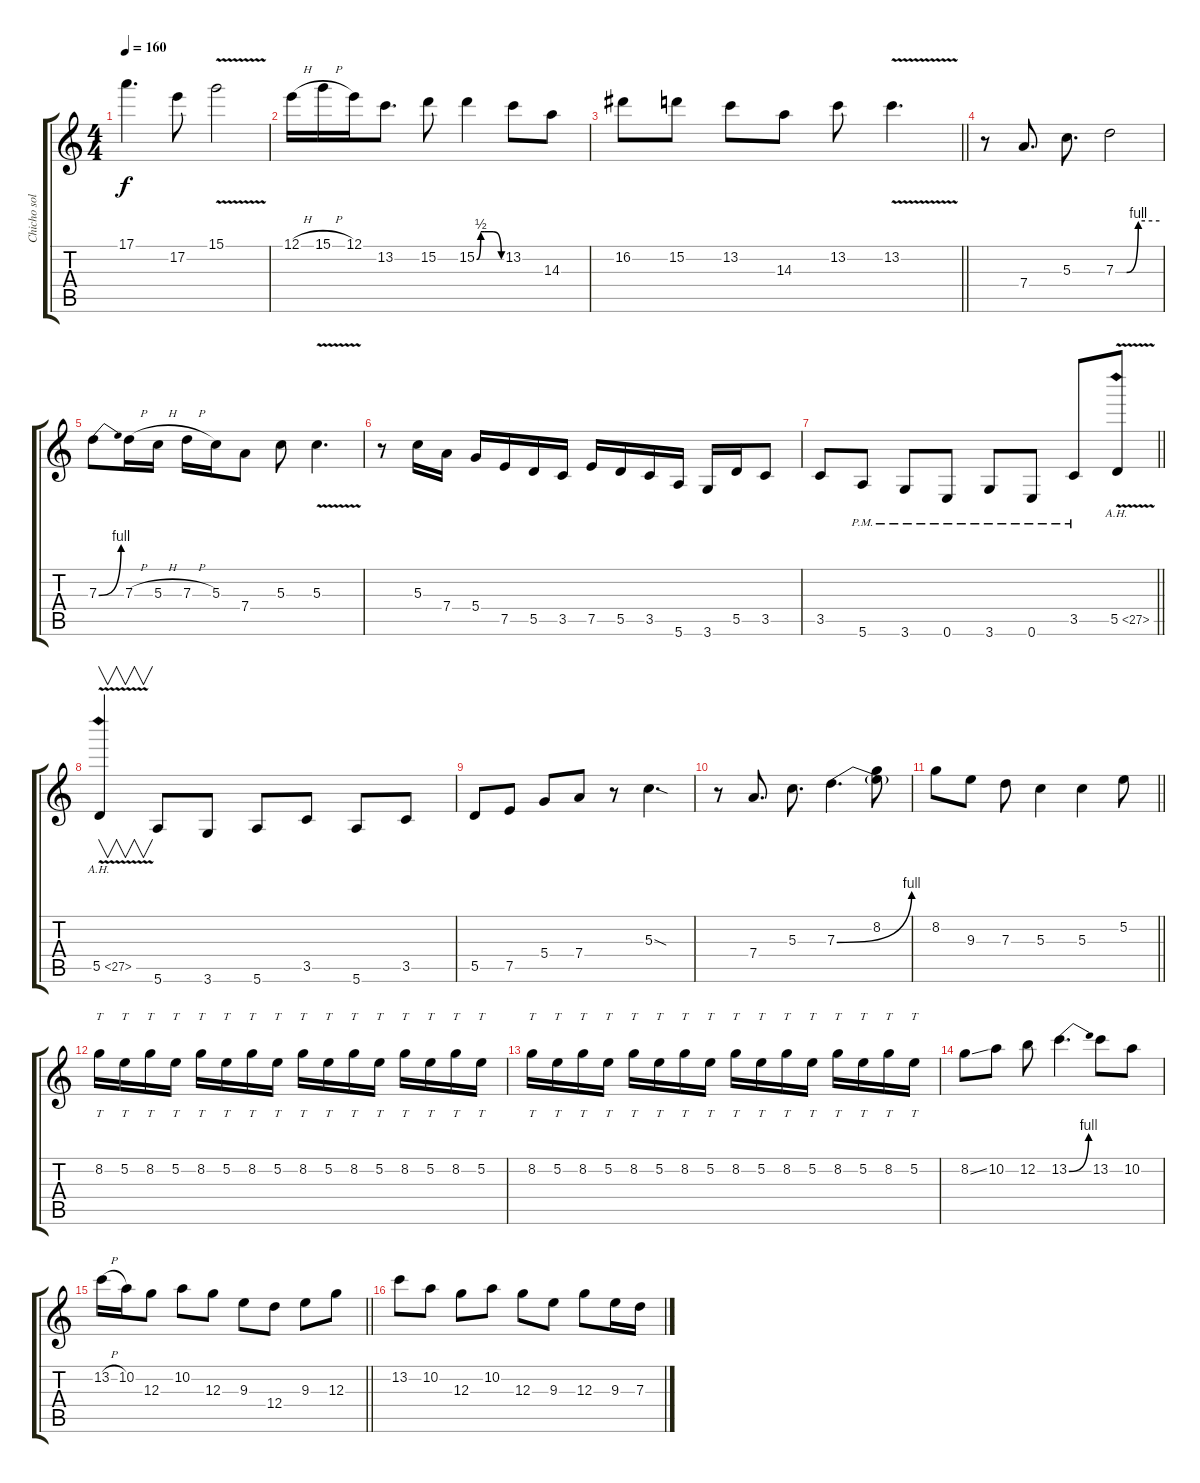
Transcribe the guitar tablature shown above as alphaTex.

\track ("Chicho solo" "Chicho sol") {instrument distortionguitar}
\staff {score tabs}
\tuning (E4 B3 G3 D3 A2 E2) {hide}
\ts (4 4)
\tempo 160
\clef g2
\ks c
17.1{t}.4{d dy f} 17.2.8 15.1{v}.2 |
12.1{h}.16 15.1{h}.16 12.1.16 13.2.8{d} 15.2.8 15.2{be (custom 0 0 10 2 20 2 30 2 40 2 60 0)}.4 13.2.8 14.3.8 |
\barLineRight lightlight
16.2.8 15.2.8 13.2.8 14.3.8 13.2.8 13.2{v}.4{d} |
r.8 7.4.8{d} 5.3.8{d} 7.3{be (custom 0 0 13 0 15 0 31 4 60 4)}.2 |
7.3{be (bend 0 0 60 4)}.8 7.3{h}.16 5.3{h}.16 7.3{h}.16 5.3.16 7.4.8 5.3.8 5.3{v}.4{d} |
r.8 5.3.16 7.4.16 5.4.16 7.5.16 5.5.16 3.5.16 7.5.16 5.5.16 3.5.16 5.6.16 3.6.16 5.5.16 3.5.8 |
\barLineRight lightlight
3.5.8 5.6{pm}.8 3.6{pm}.8 0.6{pm}.8 3.6{pm}.8 0.6{pm}.8 3.5{pm}.8 5.5{ah 22 v}.8 |
5.5{ah 22 v}.4{v} 5.6.8 3.6.8 5.6.8 3.5.8 5.6.8 3.5.8 |
5.5.8 7.5.8 5.4.8 7.4.8 r.8 5.3{sod}.4{d} |
r.8 7.4.8{d} 5.3.8{d} 7.3{be (bend 0 0 60 4)}.4{d} (8.2 7.3{t}).8 |
\barLineRight lightlight
8.2.8 9.3.8 7.3.8 5.3.4 5.3.4 5.2.8 |
8.2.16{tt} 5.2.16{tt} 8.2.16{tt} 5.2.16{tt} 8.2.16{tt} 5.2.16{tt} 8.2.16{tt} 5.2.16{tt} 8.2.16{tt} 5.2.16{tt} 8.2.16{tt} 5.2.16{tt} 8.2.16{tt} 5.2.16{tt} 8.2.16{tt} 5.2.16{tt} |
8.2.16{tt} 5.2.16{tt} 8.2.16{tt} 5.2.16{tt} 8.2.16{tt} 5.2.16{tt} 8.2.16{tt} 5.2.16{tt} 8.2.16{tt} 5.2.16{tt} 8.2.16{tt} 5.2.16{tt} 8.2.16{tt} 5.2.16{tt} 8.2.16{tt} 5.2.16{tt} |
8.2{ss}.8 10.2.8 12.2.8 13.2{be (bend 0 0 60 4)}.4{d} 13.2.8 10.2.8 |
\barLineRight lightlight
13.2{h}.16 10.2.16 12.3.8 10.2.8 12.3.8 9.3.8 12.4.8 9.3.8 12.3.8 |
13.2.8 10.2.8 12.3.8 10.2.8 12.3.8 9.3.8 12.3.8 9.3.16 7.3.16
